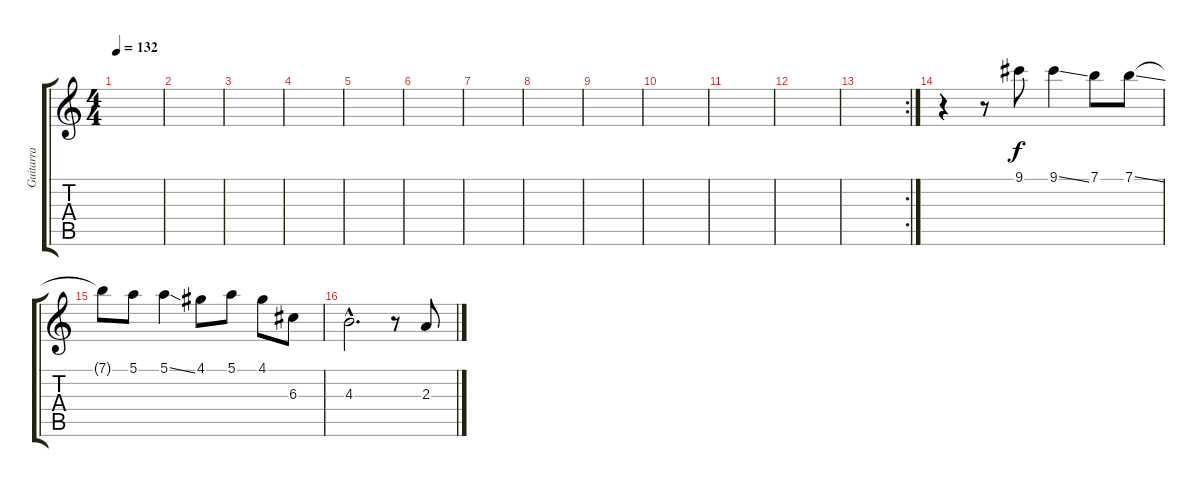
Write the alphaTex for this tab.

\track ("Guitarra" "Guitarra") {instrument electricguitarjazz}
\staff {score tabs}
\tuning (E4 B3 G3 D3 A2 E2) {hide}
\ts (4 4)
\tempo 132
\clef g2
\ks c
|
|
|
|
|
|
|
|
|
|
|
|
\rc 2
|
r.4 r.8 9.1.8 9.1{ss}.4 7.1.8 7.1{ss}.8 |
7.1{t}.8 5.1.8 5.1{ss}.4 4.1.8 5.1.8 4.1.8 6.3.8 |
4.3{hac}.2{d} r.8 2.3.8
